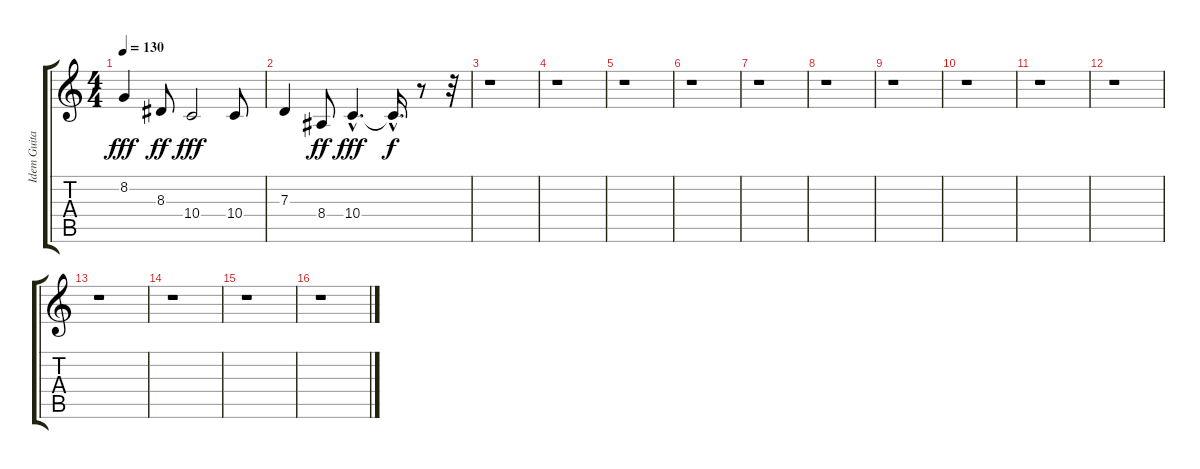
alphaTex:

\track ("Idem Guitare 1" "Idem Guita") {instrument lead2sawtooth}
\staff {score tabs}
\tuning (E4 B3 G3 D3 A2 E2) {hide}
\ts (4 4)
\tempo 130
\clef g2
\ks c
8.2.4{dy fff} 8.3.8{dy ff} 10.4.2{dy fff} 10.4.8 |
7.3.4 8.4.8{dy ff} 10.4{hac}.4{d dy fff} 10.4{hac t}.16{d dy f} r.8 r.32 |
r.1 |
r.1 |
r.1 |
r.1 |
r.1 |
r.1 |
r.1 |
r.1 |
r.1 |
r.1 |
r.1 |
r.1 |
r.1 |
r.1
